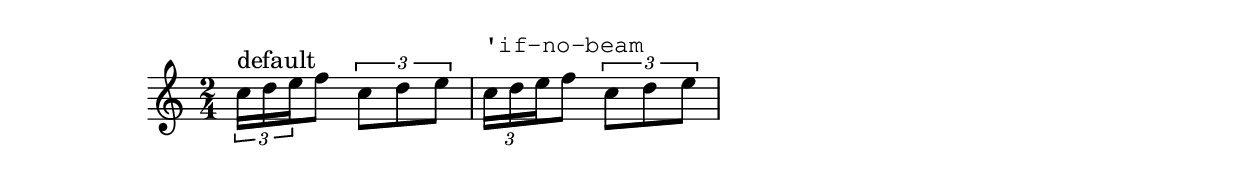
%% DO NOT EDIT this file manually; it was automatically
%% generated from the LilyPond Snippet Repository
%% (http://lsr.di.unimi.it).
%%
%% Make any changes in the LSR itself, or in
%% `Documentation/snippets/new/`, then run
%% `scripts/auxiliar/makelsr.pl`.
%%
%% This file is in the public domain.

\version "2.24.0"

\header {
  lsrtags = "rhythms, tweaks-and-overrides"

  texidoc = "
Whichever option you choose for controlling the tuplet bracket
visibility, it will show or hide the tuplet bracket irrespectively of
tuplet bracket placement (stem side or note head side). However, when
placing the tuplet bracket on the note head side some authors recommend
always printing the tuplet bracket.  The option
@code{visible-over-note-heads} can be used to achieve this.
"

  doctitle = "Printing tuplet brackets on the note head side"
} % begin verbatim


music = \relative c'' {
  \tupletNeutral \tuplet 3/2 { c16[ d e } f8]
  \tupletUp \tuplet 3/2 { c8 d e }
}

\new Voice {
  \relative c' {
    \time 2/4
    \override TupletBracket.visible-over-note-heads = ##t
    \override Score.TextMark.non-musical = ##f
    { \textMark \markup "default" \music }
    \override TupletBracket.bracket-visibility = #'if-no-beam
    { \textMark \markup \typewriter "'if-no-beam" \music }
  }
}
